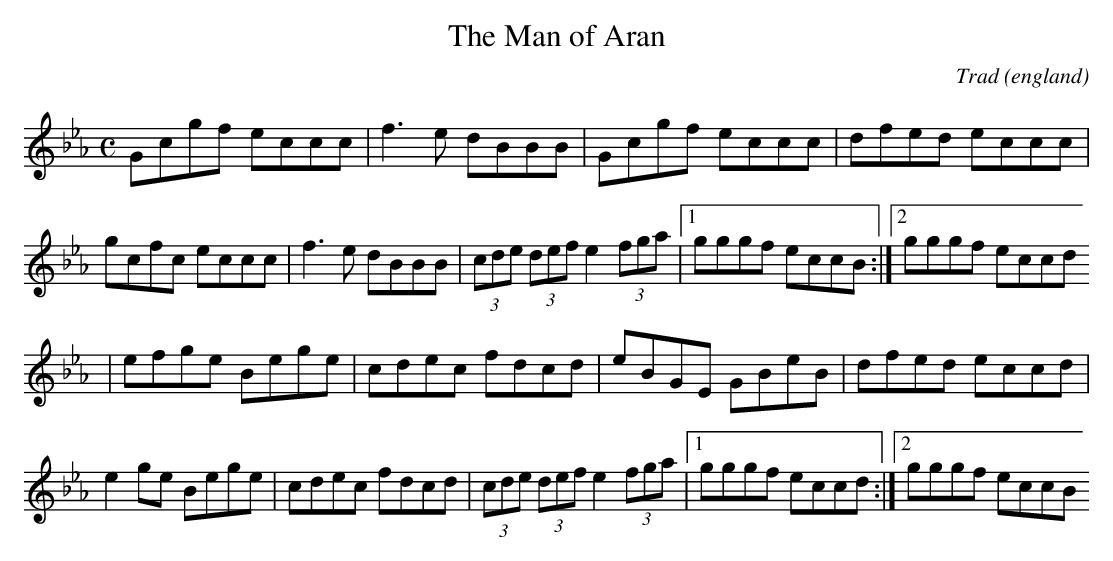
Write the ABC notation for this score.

X:1
T:The Man of Aran
O:england
C:Trad
M:C
K:Cm
L:1/8
Gcgf eccc | f3 e dBBB | Gcgf eccc | dfed eccc |
gcfc eccc | f3 e dBBB |(3cde (3def e2 (3fga |1 gggf eccB :|2 gggf eccd
|
efge Bege | cdec fdcd | eBGE GBeB | dfed eccd |
e2 ge Bege | cdec fdcd | (3cde (3def e2 (3fga |1 gggf eccd:|2 gggf eccB
|
